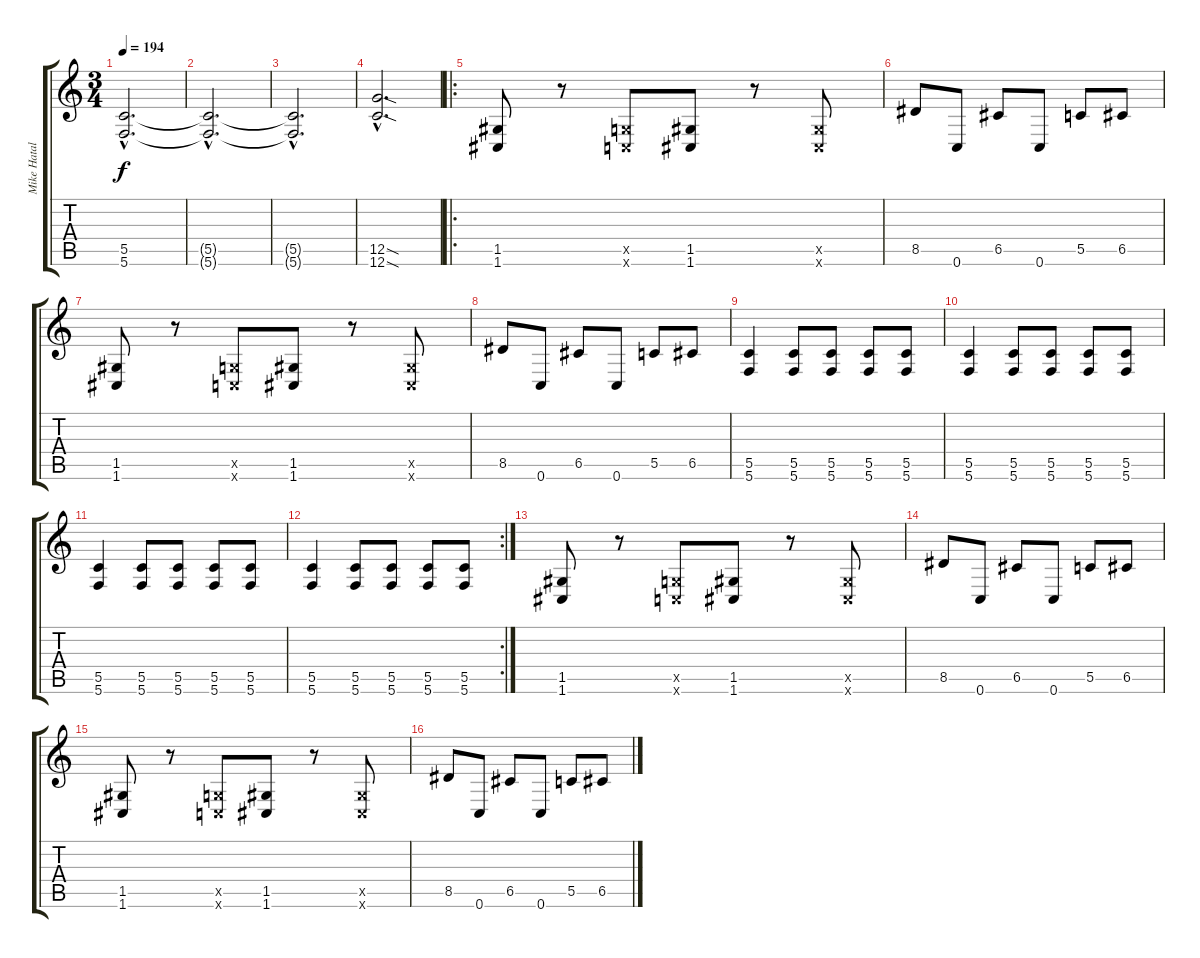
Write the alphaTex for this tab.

\track ("Mike Hatalak" "Mike Hatal") {instrument distortionguitar}
\staff {score tabs}
\tuning (D4 A3 F3 C3 G2 C2) {hide}
\ts (3 4)
\tempo 194
\clef g2
\ks c
(5.5{hac t} 5.6{hac t}).2{d dy f} |
(5.5{hac t} 5.6{hac t}).2{d} |
(5.5{hac t} 5.6{hac t}).2{d} |
(12.5{sod hac} 12.6{sod hac}).2{d} |
\ro
(1.5 1.6).8 r.8 (0.5{x} 0.6{x}).8 (1.5 1.6).8 r.8 (1.5{x} 1.6{x}).8 |
8.5.8 0.6.8 6.5.8 0.6.8 5.5.8 6.5.8 |
(1.5 1.6).8 r.8 (0.5{x} 0.6{x}).8 (1.5 1.6).8 r.8 (1.5{x} 1.6{x}).8 |
8.5.8 0.6.8 6.5.8 0.6.8 5.5.8 6.5.8 |
(5.5 5.6).4 (5.5 5.6).8 (5.5 5.6).8 (5.5 5.6).8 (5.5 5.6).8 |
(5.5 5.6).4 (5.5 5.6).8 (5.5 5.6).8 (5.5 5.6).8 (5.5 5.6).8 |
(5.5 5.6).4 (5.5 5.6).8 (5.5 5.6).8 (5.5 5.6).8 (5.5 5.6).8 |
\rc 2
(5.5 5.6).4 (5.5 5.6).8 (5.5 5.6).8 (5.5 5.6).8 (5.5 5.6).8 |
(1.5 1.6).8 r.8 (0.5{x} 0.6{x}).8 (1.5 1.6).8 r.8 (1.5{x} 1.6{x}).8 |
8.5.8 0.6.8 6.5.8 0.6.8 5.5.8 6.5.8 |
(1.5 1.6).8 r.8 (0.5{x} 0.6{x}).8 (1.5 1.6).8 r.8 (1.5{x} 1.6{x}).8 |
8.5.8 0.6.8 6.5.8 0.6.8 5.5.8 6.5.8
